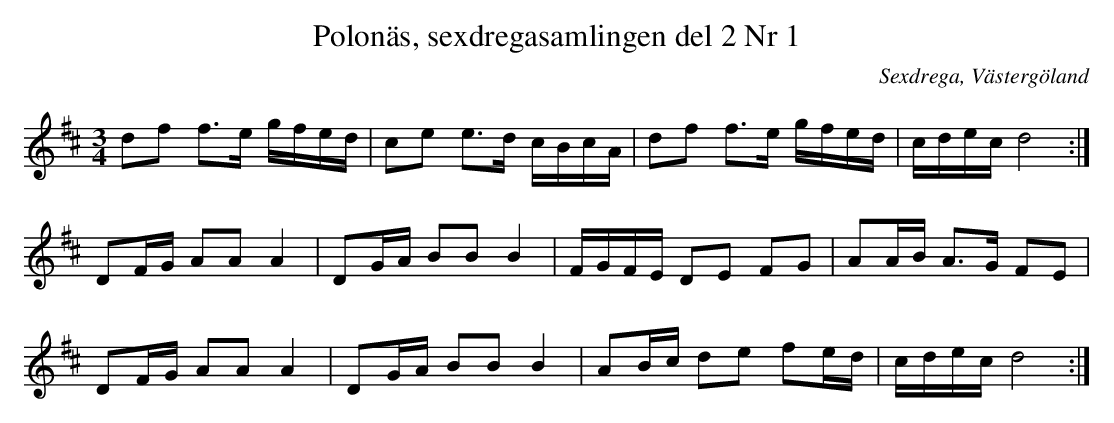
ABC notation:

X:1
T:Polonäs, sexdregasamlingen del 2 Nr 1
M:3/4
L:1/16
O:Sexdrega, Västergöland
K:D
d2f2 f3e gfed|c2e2 e3d cBcA|d2f2 f3e gfed|cdec d8:|
D2FG A2A2A4|D2GA B2B2B4|FGFE D2E2 F2G2|A2AB A3G F2E2|
D2FG A2A2A4|D2GA B2B2B4|A2Bc d2e2 f2ed|cdec d8:|
